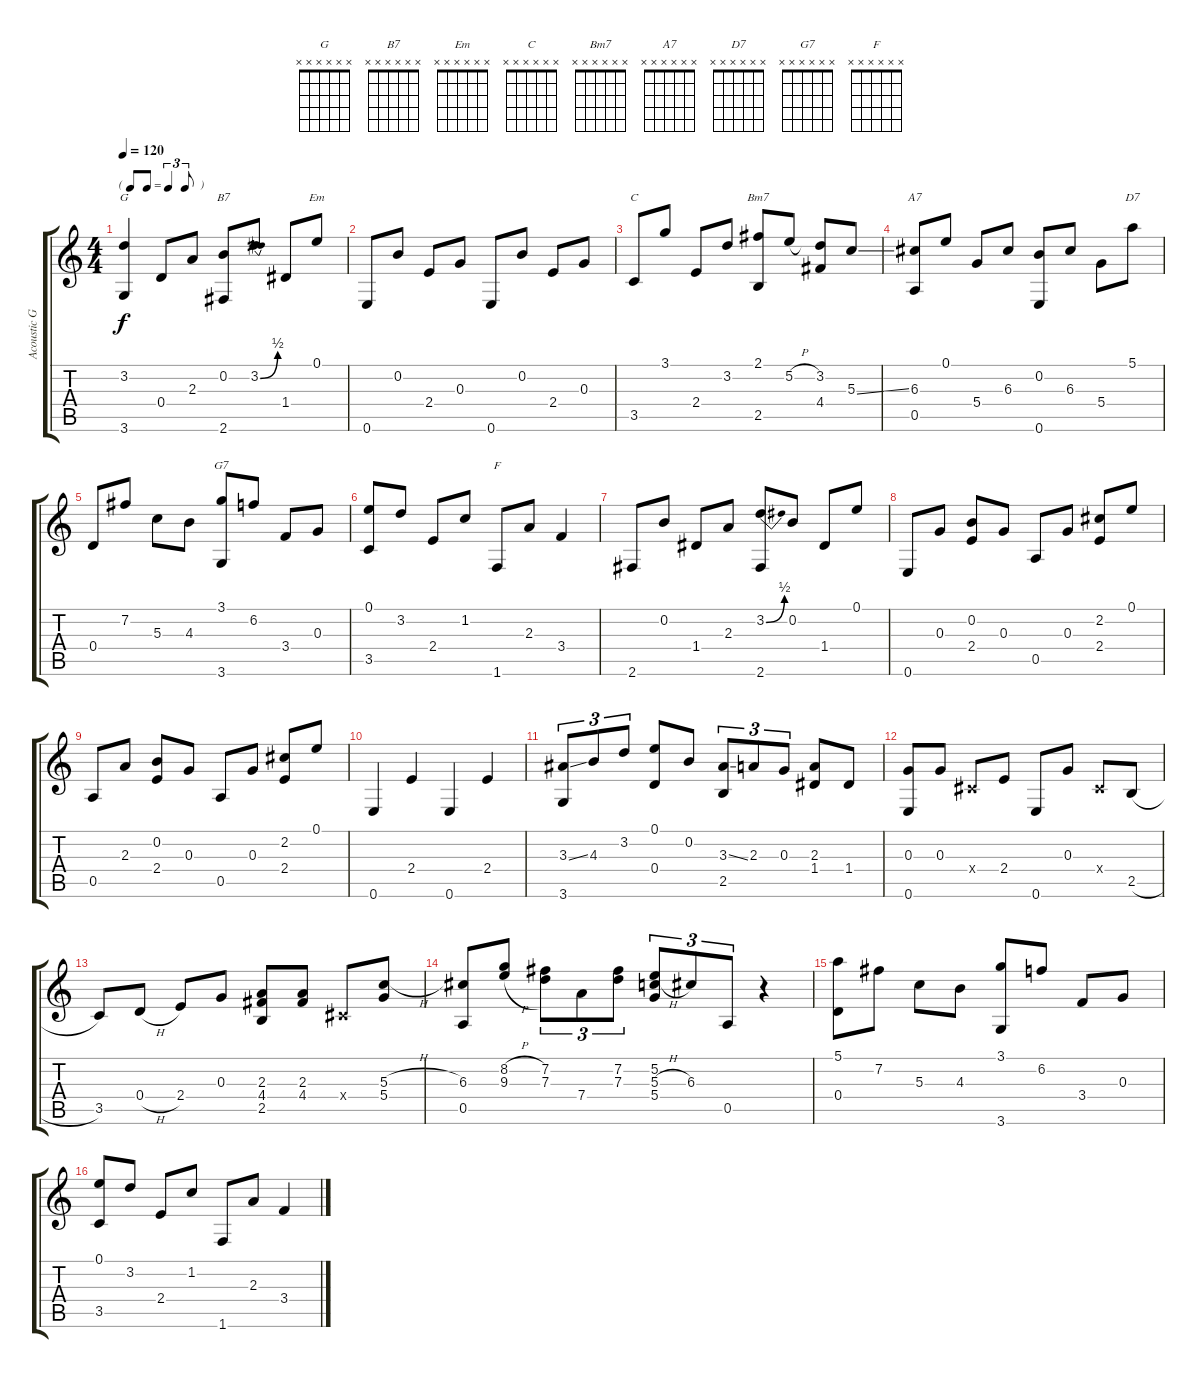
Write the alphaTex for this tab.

\track ("Acoustic Guitar" "Acoustic G") {instrument acousticguitarsteel}
\staff {score tabs}
\tuning (E4 B3 G3 D3 A2 E2) {hide}
\chord ("G" x x x x x x) {firstfret 0}
\chord ("B7" x x x x x x) {firstfret 0}
\chord ("Em" x x x x x x) {firstfret 0}
\chord ("C" x x x x x x) {firstfret 0}
\chord ("Bm7" x x x x x x) {firstfret 0}
\chord ("A7" x x x x x x) {firstfret 0}
\chord ("D7" x x x x x x) {firstfret 0}
\chord ("G7" x x x x x x) {firstfret 0}
\chord ("F" x x x x x x) {firstfret 0}
\ts (4 4)
\tf triplet8th
\tempo 120
\clef g2
\ks c
(3.2 3.6).4{ch "G" dy f instrument acousticguitarsteel} 0.4.8 2.3.8 (0.2 2.6).8{ch "B7"} 3.2{be (bend 0 0 60 2)}.8 1.4.8 0.1.8{ch "Em"} |
0.6.8 0.2.8 2.4.8 0.3.8 0.6.8 0.2.8 2.4.8 0.3.8 |
3.5.8{ch "C"} 3.1.8 2.4.8 3.2.8 (2.1 2.5).8{ch "Bm7"} 5.2{h}.8 (3.2 4.4).8 5.3{ss}.8 |
(6.3 0.5).8{ch "A7"} 0.1.8 5.4.8 6.3.8 (0.2 0.6).8 6.3.8 5.4.8 5.1.8{ch "D7"} |
0.4.8 7.2.8 5.3.8 4.3.8 (3.1 3.6).8{ch "G7"} 6.2.8 3.4.8 0.3.8 |
(0.1 3.5).8 3.2.8 2.4.8 1.2.8 1.6.8{ch "F"} 2.3.8 3.4.4 |
2.6.8 0.2.8 1.4.8 2.3.8 (3.2{be (bend 0 0 60 2)} 2.6).8 0.2.8 1.4.8 0.1.8 |
0.6.8 0.3.8 (0.2 2.4).8 0.3.8 0.5.8 0.3.8 (2.2 2.4).8 0.1.8 |
0.5.8 2.3.8 (0.2 2.4).8 0.3.8 0.5.8 0.3.8 (2.2 2.4).8 0.1.8 |
0.6.4 2.4.4 0.6.4 2.4.4 |
(3.3{ss} 3.6).8{tu (3 2)} 4.3.8{tu (3 2)} 3.2.8{tu (3 2)} (0.1 0.4).8 0.2.8 (3.3{ss} 2.5).8{tu (3 2)} 2.3.8{tu (3 2)} 0.3.8{tu (3 2)} (2.3 1.4).8 1.4.8 |
(0.3 0.6).8 0.3.8 -1.4{x}.8 2.4.8 0.6.8 0.3.8 -1.4{x}.8 2.5{h}.8 |
3.5.8 0.4{h}.8 2.4.8 0.3.8 (2.3 4.4 2.5).8 (2.3 4.4).8 -1.4{x}.8 (5.3{h} 5.4).8 |
(6.3 0.5).8 (8.2{h} 9.3{h}).8 (7.2 7.3).8{tu (3 2)} 7.4.8{tu (3 2)} (7.2 7.3).8{tu (3 2)} (5.2 5.3{h} 5.4).8{tu (3 2)} 6.3.8{tu (3 2)} 0.5.8{tu (3 2)} r.4 |
(5.1 0.4).8 7.2.8 5.3.8 4.3.8 (3.1 3.6).8 6.2.8 3.4.8 0.3.8 |
(0.1 3.5).8 3.2.8 2.4.8 1.2.8 1.6.8 2.3.8 3.4.4
